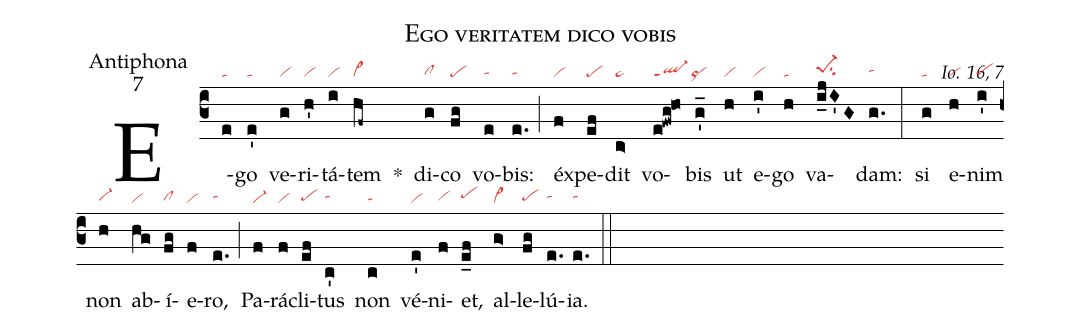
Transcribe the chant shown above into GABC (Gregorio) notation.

name: Ego veritatem dico vobis;
office-part: Antiphona;
mode: 7;
commentary: Io. 16, 7;
nabc-lines: 1;
%%
(c3)
E(e|ta)go(e'|ta) ve(g|vi)ri(h'|vi)tá(i|vi)tem(hf~|vi>) *()
di(g|clhg)co(fg|pe) vo(e|tahg)bis:(e.|tahg) (;)
éx(f|vi)pe(ef|pe)dit(c>|ta>) vo(e!fwg!ho|ql-ppt1or)bis(g'_|vi) ut(h|vi) e(i'|vi)go(h|ta) va(i_jI'G|pe-1hhsu2)dam:(g.|tahh) (:)
si(g|ta) e(h|vi)nim(i'|pehg) non(h|vi-hg) ab(hg|vi)í(fg|clhg)e(f|vi)ro,(e.|tahh) (;)
Pa(f|vi-)rá(f|vi)cli(ef|pehg)tus(c'|tahh) non(c|tahg) vé(e'|vi)ni(f|vihg)et,(e_f|pehh) al(g>|vi>)le(fg|pehg)lú(e.|tahh)ia.(e.|tahh) (::)
